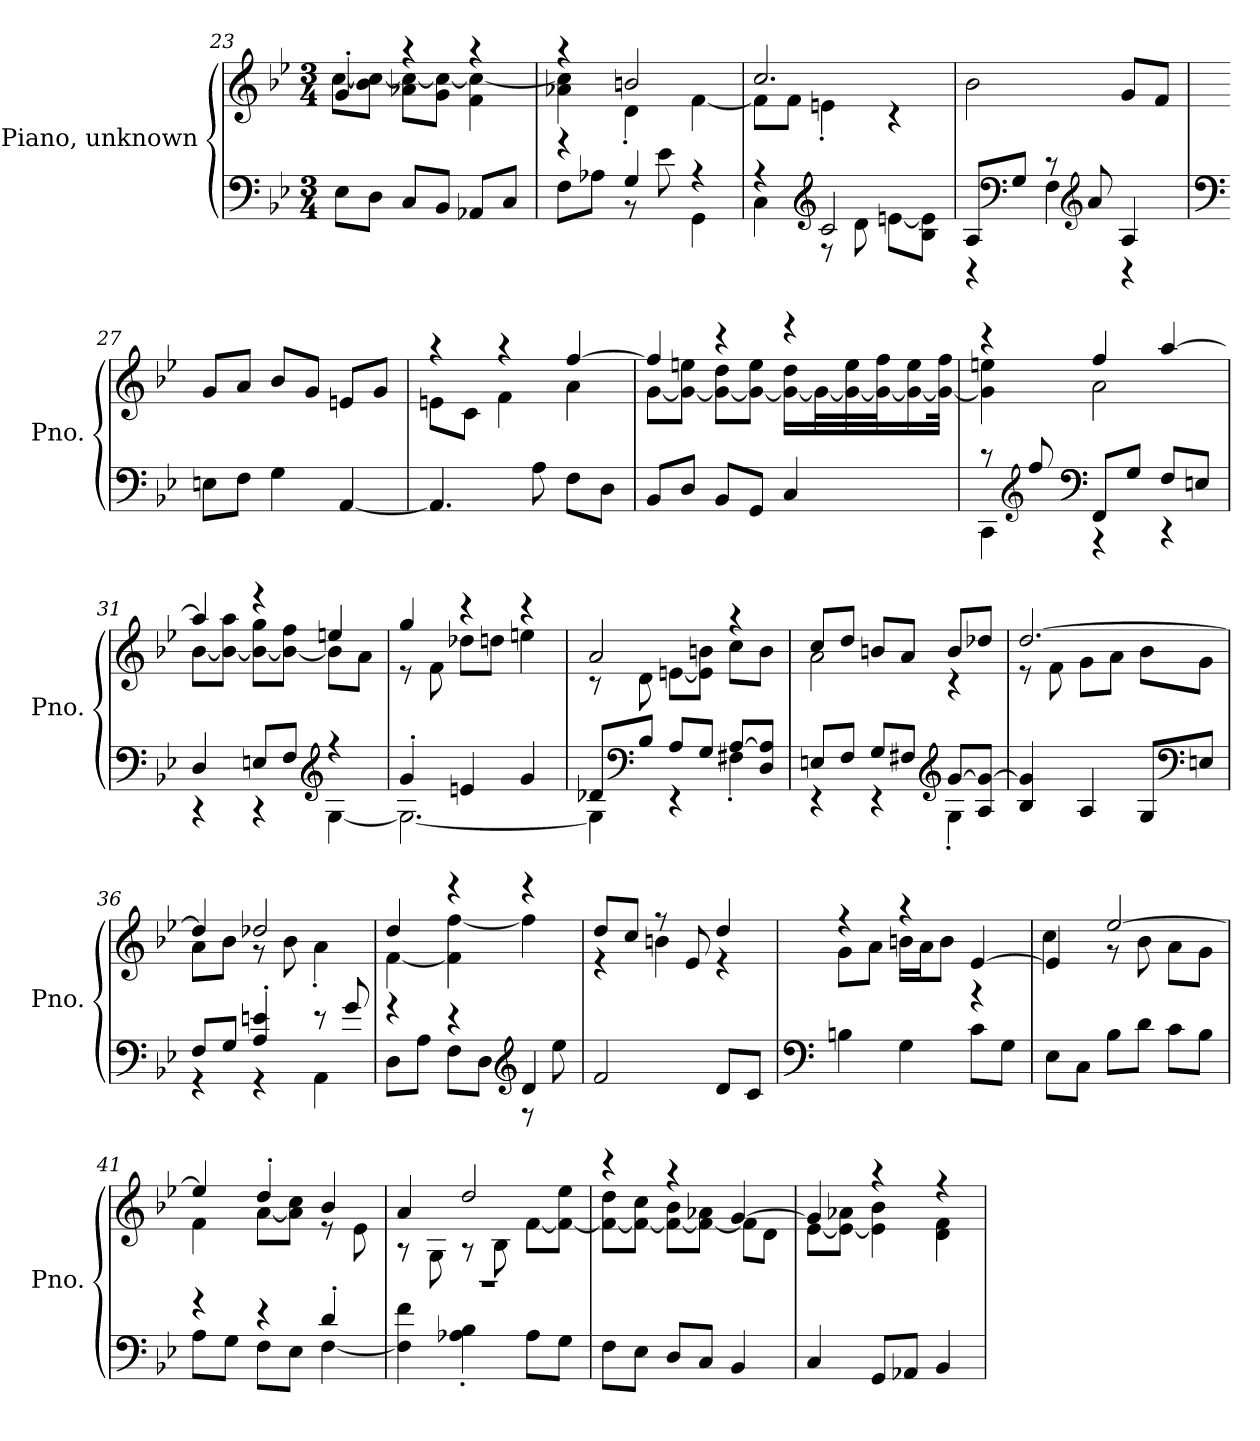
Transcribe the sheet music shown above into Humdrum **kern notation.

**kern	**kern
*part1	*part1
*staff2	*staff1
*I"Piano, unknown	*
*I'Pno.	*
*clefF4	*clefG2
*k[b-e-]	*k[b-e-]
*M3/4	*M3/4
=23	=23
*	*^
8E-\L	4g'/	[8cc\L
8D\J	.	8b-\ 8cc\_J
8C/L	4r	8a-X\ 8cc\_L
8BB-/J	.	8g\ 8cc\_J
8AA-X/L	4r	4f\ 4cc\_
8C/J	.	.
!!LO:LB:g=z	!!
=24	=24	=24
*^	*	*
4r	8F\L	4r	4a-X\ 4cc\]
.	8A-X\J	.	.
4G/	8r	2bn/	4d'\
.	8e-\	.	.
4r	4GG\	.	[4f\
=25	=25	=25	=25
4r	4C\	2.cc/	8f\L]
.	.	.	8f\J
*clefG2	*	*	*
2c/	8r	.	4en'\
.	8d\	.	.
.	[8en\L	.	4r
.	8B-\ 8e\]J	.	.
*	*	*v	*v
=26	=26	=26
8A/L	4r	2b-\
*clefF4	*	*
8G/J	.	.
8r	4F\	.
*clefG2	*	*
8a/	.	.
4A/	4r	8g/L
.	.	8f/J
*v	*v	*
=27	=27
*clefF4	*
8En\L	8g/L
8F\J	8a/J
4G\	8b-/L
.	8g/J
[4AA/	8en/L
.	8g/J
=28	=28
*	*^
4.AA/]	4r	8en\L
.	.	8c\J
.	4r	4f\
8A\	.	.
8F\L	[4ff/	4a\
8D\J	.	.
!!LO:PB:g=z	!!
=29	=29	=29
8BB-/L	4ff/]	[8g\L
8D/J	.	8g\_ 8een\J
8BB-/L	4r	8g\_ 8dd\L
8GG/J	.	8g\_ 8ee\J
4C/	4r	16g\_ 16dd\LL
.	.	32g\L_
.	.	32g\_ 32ee\
.	.	32g\_ 32ff\J
.	.	16g\_ 16ee\
.	.	32g\_ 32ff\JJk
=30	=30	=30
*^	*	*
8r	4CC\	4r	4g\] 4een\
*clefG2	*	*	*
8ff/	.	.	.
*clefF4	*	*	*
8FF/L	4r	4ff/	2a\
8G/J	.	.	.
8F/L	4r	[4aa/	.
8En/J	.	.	.
=31	=31	=31	=31
4D/	4r	4aa/]	[8b-\L
.	.	.	8b-\_ 8aa\J
8En/L	4r	4r	8b-\_ 8gg\L
8F/J	.	.	8b-\_ 8ff\J
*clefG2	*	*	*
4r	[4G\	4een/	8b-\L]
.	.	.	8a\J
!!LO:LB:g=z	!!
=32	=32	=32	=32
4g'/	2.G\_	4gg/	8r
.	.	.	8f\
4en/	.	4r	8dd-X\L
.	.	.	8ddn\J
4g/	.	4r	4een\
=33	=33	=33	=33
8d-X/L	4G\]	2a/	8r
*clefF4	*	*	*
8B-/J	.	.	8d\
8A/L	4r	.	[8en\L
8G/J	.	.	8e\] 8bn\J
[8A/L	4F#X'\	4r	8cc\L
8D/ 8A/]J	.	.	8b\J
=34	=34	=34	=34
8En/L	4r	8cc/L	2a\
8F/J	.	8dd/J	.
8G/L	4r	8bn/L	.
8F#X/J	.	8a/J	.
*clefG2	*	*	*
[8g/L	4G'\	8b/L	4r
8A/ 8g/_J	.	8dd-X/J	.
*v	*v	*	*
=35	=35	=35
4B-/ 4g/]	[2.dd/	8r
.	.	8f\
4A/	.	8g\L
.	.	8a\J
8G/L	.	8b-\L
*clefF4	*	*
8En/J	.	8g\J
!!LO:LB:g=z	!!
=36	=36	=36
*^	*	*
8F/L	4r	4dd/]	8a\L
8G/J	.	.	8b-\J
4A/' 4en/'	4r	2dd-X/	8r
.	.	.	8b-\
8r	4AA\	.	4a'\
8g/	.	.	.
=37	=37	=37	=37
4r	8D\L	4dd/	[4f\
.	8A\J	.	.
4r	8F\L	4r	4f\] [4ff\
.	8D\J	.	.
*clefG2	*	*	*
4d/	8r	4r	4ff\]
.	8ee-\	.	.
*v	*v	*	*
=38	=38	=38
2f/	8dd/L	4r
.	8cc/J	.
.	8r	4bn\
.	8e-/	.
8d/L	4dd/	4r
8c/J	.	.
=39	=39	=39
*clefF4	*	*
4Bn\	4r	8g\L
.	.	8a\J
4G\	4r	16bn\LL
.	.	16a\J
.	.	8b\J
8c\L	[4e-/	4r
8G\J	.	.
=40	=40	=40
8E-\L	4e-/]	4cc\
8C\J	.	.
8B-\L	[2ee-/	8r
8d\J	.	8b-\
8c\L	.	8a\L
8B-\J	.	8g\J
!!LO:LB:g=z	!!
=41	=41	=41
*^	*	*
4r	8A\L	4ee-/]	4f\
.	8G\J	.	.
4r	8F\L	4dd'/	[8a\L
.	8E-\J	.	8a\] 8cc\J
4d'/	[4F\	4b-/	8r
.	.	.	8e-\
=42	=42	=42	=42
2.r	4F\] 4f\	4a/	8r
.	.	.	8G\
.	4A-X\' 4B-\'	2dd/	8r
.	.	.	8B-\
.	8A-\L	.	[8f\L
.	8G\J	.	8f\_ 8ee-\J
*v	*v	*	*
=43	=43	=43
8F\L	4r	8f\_ 8dd\L
8E-\J	.	8f\_ 8cc\J
8D/L	4r	8f\_ 8b-\L
8C/J	.	8f\_ 8a-X\J
4BB-/	[4g/	8f\L]
.	.	8d\J
=44	=44	=44
4C/	4g/]	[8e-\L
.	.	8e-\_ 8a-X\J
8GG/L	4r	4e-\] 4b-\
8AA-X/J	.	.
4BB-/	4r	4d\ 4f\
*	*v	*v
=	=
*-	*-
